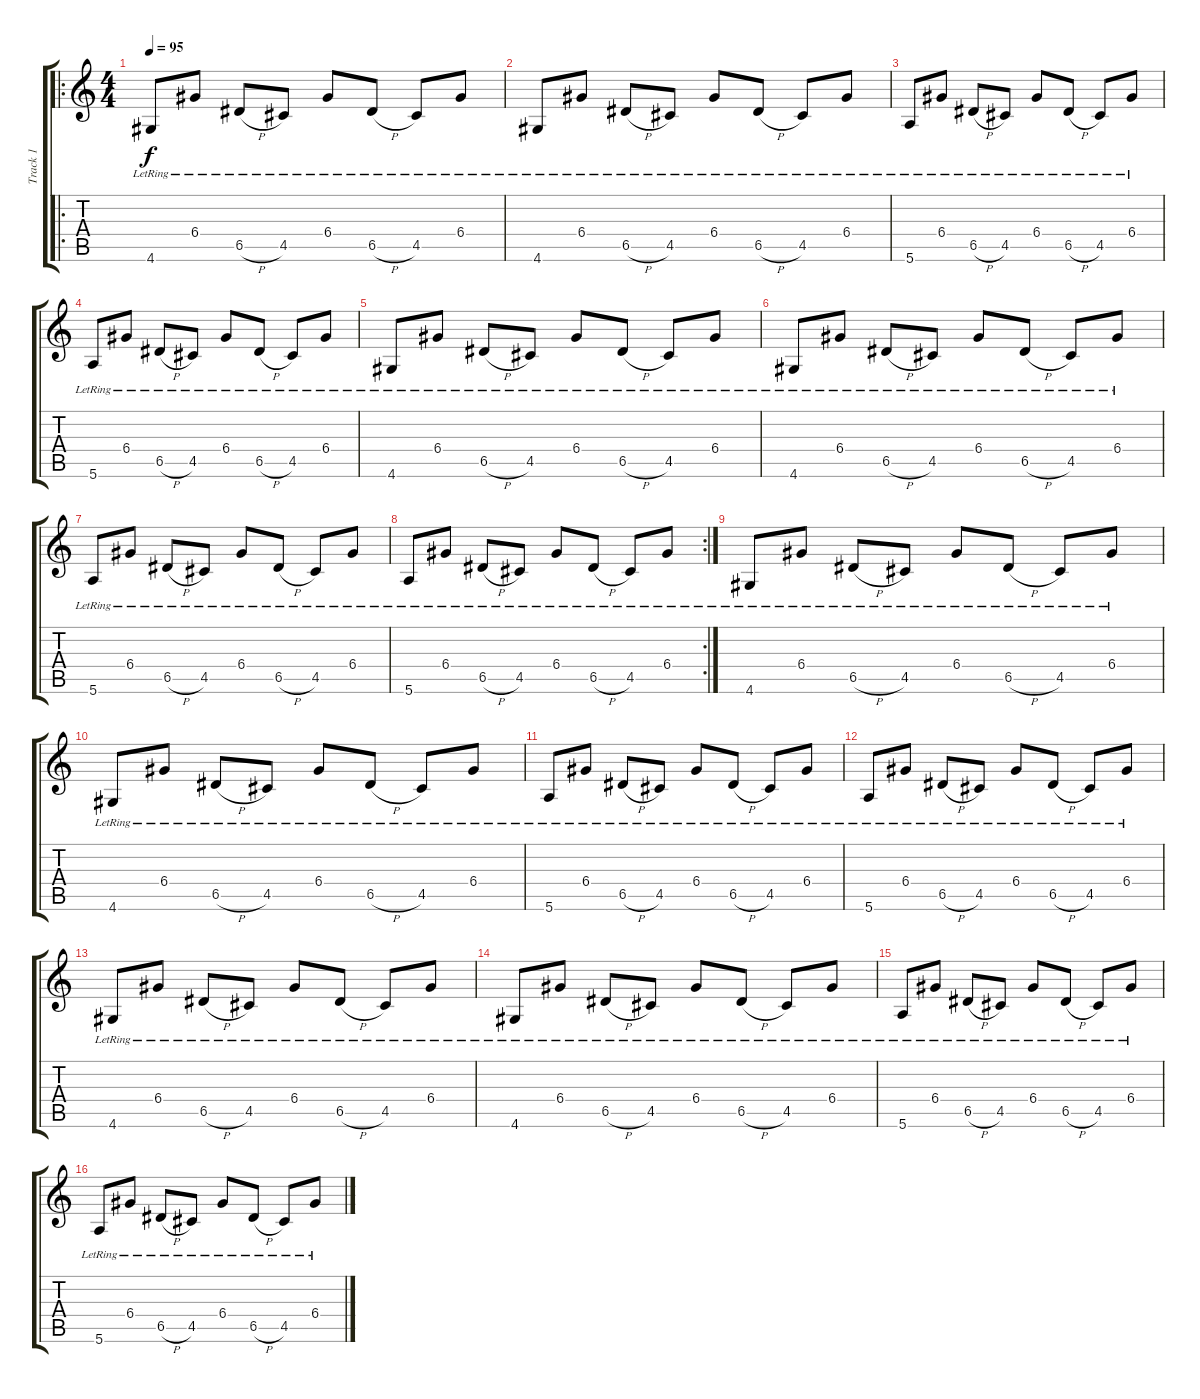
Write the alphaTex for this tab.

\track ("Track 1" "Track 1") {instrument acousticguitarsteel}
\staff {score tabs}
\tuning (E4 B3 G3 D3 A2 E2) {hide}
\ro
\ts (4 4)
\tempo 95
\clef g2
\ks c
4.6{lr}.8{dy f} 6.4{lr}.8 6.5{h lr}.8 4.5{lr}.8 6.4{lr}.8 6.5{h lr}.8 4.5{lr}.8 6.4{lr}.8 |
4.6{lr}.8 6.4{lr}.8 6.5{h lr}.8 4.5{lr}.8 6.4{lr}.8 6.5{h lr}.8 4.5{lr}.8 6.4{lr}.8 |
5.6{lr}.8 6.4{lr}.8 6.5{h lr}.8 4.5{lr}.8 6.4{lr}.8 6.5{h lr}.8 4.5{lr}.8 6.4{lr}.8 |
5.6{lr}.8 6.4{lr}.8 6.5{h lr}.8 4.5{lr}.8 6.4{lr}.8 6.5{h lr}.8 4.5{lr}.8 6.4{lr}.8 |
4.6{lr}.8 6.4{lr}.8 6.5{h lr}.8 4.5{lr}.8 6.4{lr}.8 6.5{h lr}.8 4.5{lr}.8 6.4{lr}.8 |
4.6{lr}.8 6.4{lr}.8 6.5{h lr}.8 4.5{lr}.8 6.4{lr}.8 6.5{h lr}.8 4.5{lr}.8 6.4{lr}.8 |
5.6{lr}.8 6.4{lr}.8 6.5{h lr}.8 4.5{lr}.8 6.4{lr}.8 6.5{h lr}.8 4.5{lr}.8 6.4{lr}.8 |
\rc 2
5.6{lr}.8 6.4{lr}.8 6.5{h lr}.8 4.5{lr}.8 6.4{lr}.8 6.5{h lr}.8 4.5{lr}.8 6.4{lr}.8 |
4.6{lr}.8 6.4{lr}.8 6.5{h lr}.8 4.5{lr}.8 6.4{lr}.8 6.5{h lr}.8 4.5{lr}.8 6.4{lr}.8 |
4.6{lr}.8 6.4{lr}.8 6.5{h lr}.8 4.5{lr}.8 6.4{lr}.8 6.5{h lr}.8 4.5{lr}.8 6.4{lr}.8 |
5.6{lr}.8 6.4{lr}.8 6.5{h lr}.8 4.5{lr}.8 6.4{lr}.8 6.5{h lr}.8 4.5{lr}.8 6.4{lr}.8 |
5.6{lr}.8 6.4{lr}.8 6.5{h lr}.8 4.5{lr}.8 6.4{lr}.8 6.5{h lr}.8 4.5{lr}.8 6.4{lr}.8 |
4.6{lr}.8 6.4{lr}.8 6.5{h lr}.8 4.5{lr}.8 6.4{lr}.8 6.5{h lr}.8 4.5{lr}.8 6.4{lr}.8 |
4.6{lr}.8 6.4{lr}.8 6.5{h lr}.8 4.5{lr}.8 6.4{lr}.8 6.5{h lr}.8 4.5{lr}.8 6.4{lr}.8 |
5.6{lr}.8 6.4{lr}.8 6.5{h lr}.8 4.5{lr}.8 6.4{lr}.8 6.5{h lr}.8 4.5{lr}.8 6.4{lr}.8 |
5.6{lr}.8 6.4{lr}.8 6.5{h lr}.8 4.5{lr}.8 6.4{lr}.8 6.5{h lr}.8 4.5{lr}.8 6.4{lr}.8
